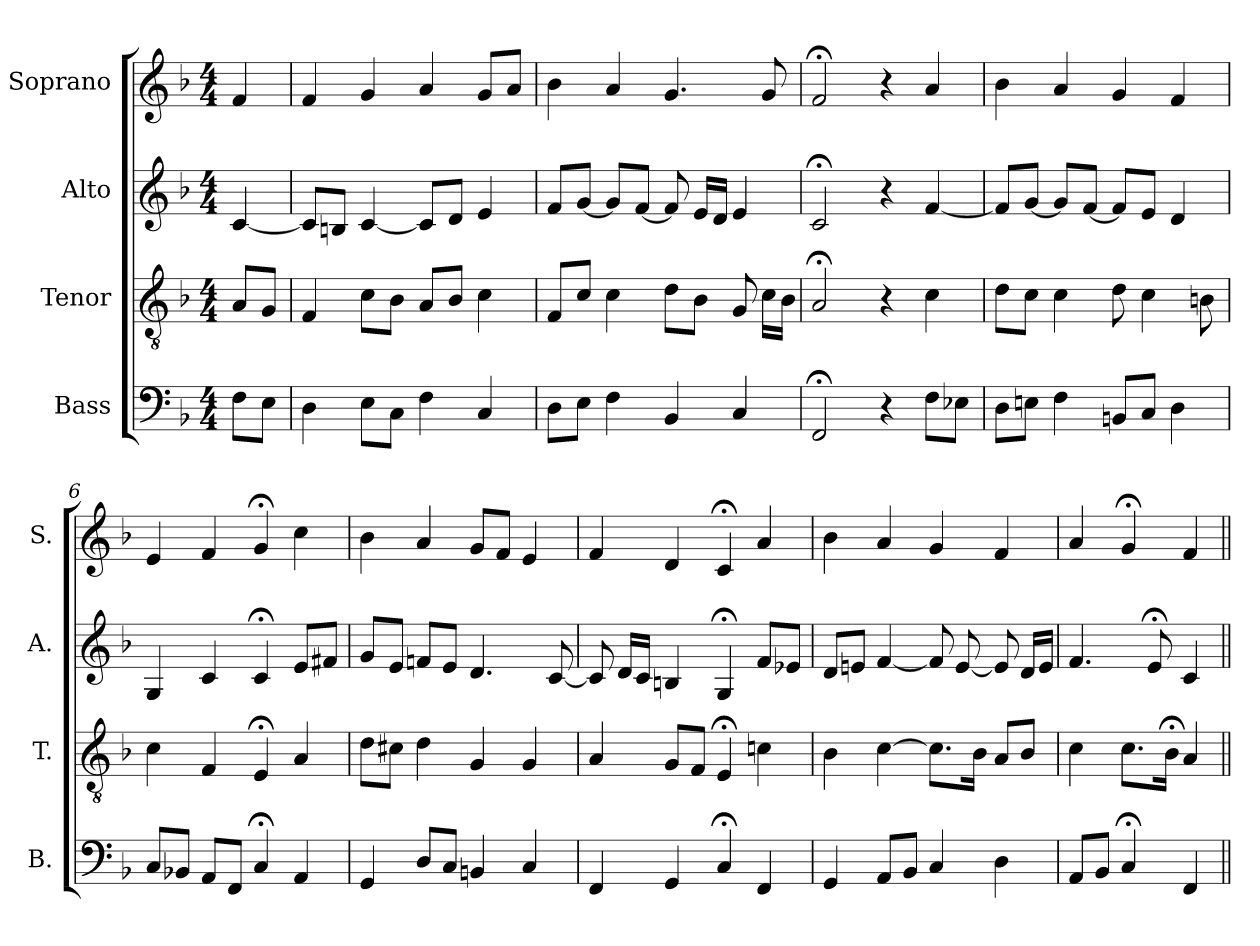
**kern	**kern	**kern	**kern
*part4	*part3	*part2	*part1
*staff4	*staff3	*staff2	*staff1
*I"Bass	*I"Tenor	*I"Alto	*I"Soprano
*I'B.	*I'T.	*I'A.	*I'S.
*clefF4	*clefGv2	*clefG2	*clefG2
*	*ITrd7c12	*	*
*k[b-]	*k[b-]	*k[b-]	*k[b-]
*F:	*F:	*F:	*F:
*M4/4	*M4/4	*M4/4	*M4/4
=1	=1	=1	=1
8F\L	8AA/L	[4c/	4f/
8E\J	8GG/J	.	.
=2	=2	=2	=2
4D\	4FF/	8c/L]	4f/
.	.	8Bn/J	.
8E\L	8C\L	[4c/	4g/
8C\J	8BB-\J	.	.
4F\	8AA/L	8c/L]	4a/
.	8BB-/J	8d/J	.
4C/	4C\	4e/	8g/L
.	.	.	8a/J
=3	=3	=3	=3
8D\L	8FF/L	8f/L	4b-\
8E\J	8C/J	[8g/J	.
4F\	4C\	8g/L]	4a/
.	.	[8f/J	.
4BB-/	8D\L	8f/]	4.g/
.	8BB-\J	16e/LL	.
.	.	16d/JJ	.
4C/	8GG/	4e/	.
.	16C\LL	.	8g/
.	16BB-\JJ	.	.
=4	=4	=4	=4
2FF;</	2AA;</	2c;</	2f;</
4r	4r	4r	4r
8F\L	4C\	[4f/	4a/
8E-X\J	.	.	.
!!LO:LB:g=z
=5	=5	=5	=5
8D\L	8D\L	8f/L]	4b-\
8En\J	8C\J	[8g/J	.
4F\	4C\	8g/L]	4a/
.	.	[8f/J	.
8BBn/L	8D\	8f/L]	4g/
8C/J	4C\	8e/J	.
4D\	.	4d/	4f/
.	8BBn\	.	.
=6	=6	=6	=6
8C/L	4C\	4G/	4e/
8BB-X/J	.	.	.
8AA/L	4FF/	4c/	4f/
8FF/J	.	.	.
4C;</	4EE;</	4c;</	4g;</
4AA/	4AA/	8e/L	4cc\
.	.	8f#X/J	.
=7	=7	=7	=7
4GG/	8D\L	8g/L	4b-\
.	8C#X\J	8e/J	.
8D/L	4D\	8fn/L	4a/
8C/J	.	8e/J	.
4BBn/	4GG/	4.d/	8g/L
.	.	.	8f/J
4C/	4GG/	.	4e/
.	.	[8c/	.
!!LO:PB:g=z
=8	=8	=8	=8
4FF/	4AA/	8c/]	4f/
.	.	16d/LL	.
.	.	16c/JJ	.
4GG/	8GG/L	4Bn/	4d/
.	8FF/J	.	.
4C;</	4EE;</	4G;</	4c;</
4FF/	4Cn\	8f/L	4a/
.	.	8e-X/J	.
=9	=9	=9	=9
4GG/	4BB-\	8d/L	4b-\
.	.	8en/J	.
8AA/L	[4C\	[4f/	4a/
8BB-/J	.	.	.
4C/	8.C\L]	8f/]	4g/
.	.	[8e/	.
.	16BB-\Jk	.	.
4D\	8AA/L	8e/]	4f/
.	8BB-/J	16d/LL	.
.	.	16e/JJ	.
=10	=10	=10	=10
8AA/L	4C\	4.f/	4a/
8BB-/J	.	.	.
4C;</	8.C\L	.	4g;</
.	.	8e;</	.
.	16BB-;<\Jk	.	.
4FF/	4AA/	4c/	4f/
=||	=||	=||	=||
*-	*-	*-	*-
